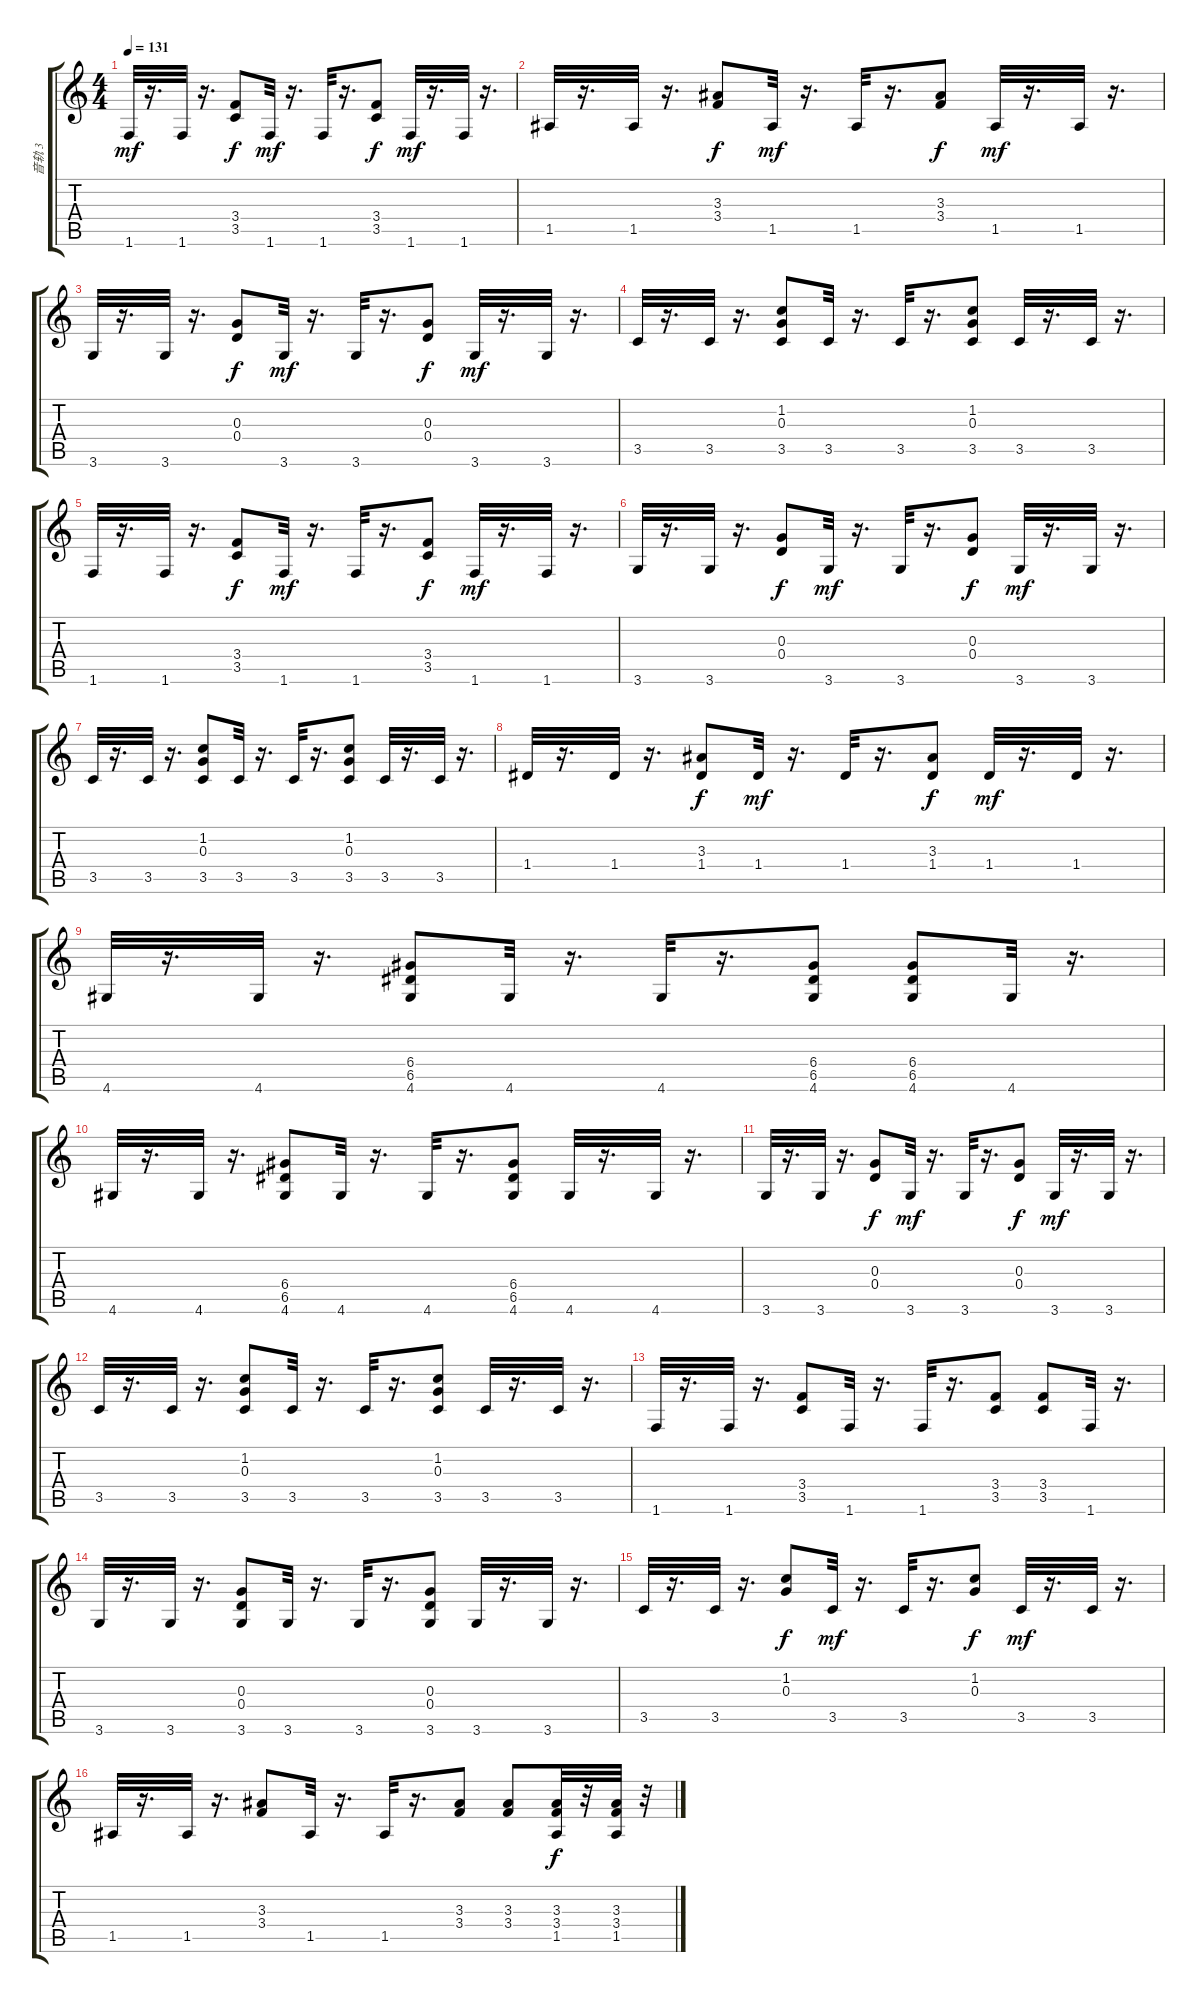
\track ("音轨 3" "音轨 3") {instrument distortionguitar}
\staff {score tabs}
\tuning (E4 B3 G3 D3 A2 E2) {hide}
\ts (4 4)
\tempo 131
\clef g2
\ks c
1.6.32{dy mf} r.16{d} 1.6.32 r.16{d} (3.4 3.5).8{dy f} 1.6.32{dy mf} r.16{d} 1.6.32 r.16{d} (3.4 3.5).8{dy f} 1.6.32{dy mf} r.16{d} 1.6.32 r.16{d} |
1.5.32 r.16{d} 1.5.32 r.16{d} (3.3 3.4).8{dy f} 1.5.32{dy mf} r.16{d} 1.5.32 r.16{d} (3.3 3.4).8{dy f} 1.5.32{dy mf} r.16{d} 1.5.32 r.16{d} |
3.6.32 r.16{d} 3.6.32 r.16{d} (0.3 0.4).8{dy f} 3.6.32{dy mf} r.16{d} 3.6.32 r.16{d} (0.3 0.4).8{dy f} 3.6.32{dy mf} r.16{d} 3.6.32 r.16{d} |
3.5.32 r.16{d} 3.5.32 r.16{d} (1.2 0.3 3.5).8 3.5.32 r.16{d} 3.5.32 r.16{d} (1.2 0.3 3.5).8 3.5.32 r.16{d} 3.5.32 r.16{d} |
1.6.32 r.16{d} 1.6.32 r.16{d} (3.4 3.5).8{dy f} 1.6.32{dy mf} r.16{d} 1.6.32 r.16{d} (3.4 3.5).8{dy f} 1.6.32{dy mf} r.16{d} 1.6.32 r.16{d} |
3.6.32 r.16{d} 3.6.32 r.16{d} (0.3 0.4).8{dy f} 3.6.32{dy mf} r.16{d} 3.6.32 r.16{d} (0.3 0.4).8{dy f} 3.6.32{dy mf} r.16{d} 3.6.32 r.16{d} |
3.5.32 r.16{d} 3.5.32 r.16{d} (1.2 0.3 3.5).8 3.5.32 r.16{d} 3.5.32 r.16{d} (1.2 0.3 3.5).8 3.5.32 r.16{d} 3.5.32 r.16{d} |
1.4.32 r.16{d} 1.4.32 r.16{d} (3.3 1.4).8{dy f} 1.4.32{dy mf} r.16{d} 1.4.32 r.16{d} (3.3 1.4).8{dy f} 1.4.32{dy mf} r.16{d} 1.4.32 r.16{d} |
4.6.32 r.16{d} 4.6.32 r.16{d} (6.4 6.5 4.6).8 4.6.32 r.16{d} 4.6.32 r.16{d} (6.4 6.5 4.6).8 (6.4 6.5 4.6).8 4.6.32 r.16{d} |
4.6.32 r.16{d} 4.6.32 r.16{d} (6.4 6.5 4.6).8 4.6.32 r.16{d} 4.6.32 r.16{d} (6.4 6.5 4.6).8 4.6.32 r.16{d} 4.6.32 r.16{d} |
3.6.32 r.16{d} 3.6.32 r.16{d} (0.3 0.4).8{dy f} 3.6.32{dy mf} r.16{d} 3.6.32 r.16{d} (0.3 0.4).8{dy f} 3.6.32{dy mf} r.16{d} 3.6.32 r.16{d} |
3.5.32 r.16{d} 3.5.32 r.16{d} (1.2 0.3 3.5).8 3.5.32 r.16{d} 3.5.32 r.16{d} (1.2 0.3 3.5).8 3.5.32 r.16{d} 3.5.32 r.16{d} |
1.6.32 r.16{d} 1.6.32 r.16{d} (3.4 3.5).8 1.6.32 r.16{d} 1.6.32 r.16{d} (3.4 3.5).8 (3.4 3.5).8 1.6.32 r.16{d} |
3.6.32 r.16{d} 3.6.32 r.16{d} (0.3 0.4 3.6).8 3.6.32 r.16{d} 3.6.32 r.16{d} (0.3 0.4 3.6).8 3.6.32 r.16{d} 3.6.32 r.16{d} |
3.5.32 r.16{d} 3.5.32 r.16{d} (1.2 0.3).8{dy f} 3.5.32{dy mf} r.16{d} 3.5.32 r.16{d} (1.2 0.3).8{dy f} 3.5.32{dy mf} r.16{d} 3.5.32 r.16{d} |
1.5.32 r.16{d} 1.5.32 r.16{d} (3.3 3.4).8 1.5.32 r.16{d} 1.5.32 r.16{d} (3.3 3.4).8 (3.3 3.4).8 (3.3 3.4 1.5).32{dy f} r.32 (3.3 3.4 1.5).32 r.32
